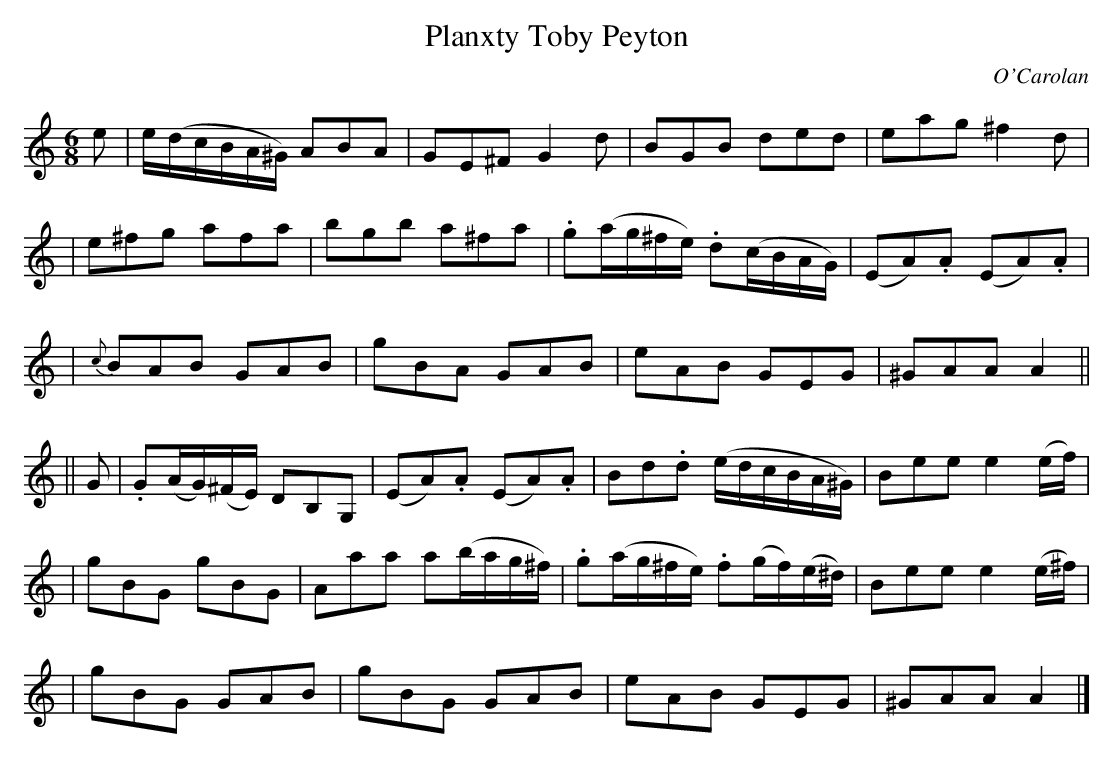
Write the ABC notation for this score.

X:1
T: Planxty Toby Peyton
C:O'Carolan
M:6/8
L:1/8
K:Am
e \
| e/(d/c/B/A/^G/) ABA | GE^F G2d | BGB ded | eag ^f2d |
| e^fg afa | bgb a^fa | .g(a/g/^f/e/) .d(c/B/A/G/) | (EA).A (EA).A |
| {c}BAB GAB | gBA GAB | eAB GEG | ^GAA A2 ||
|| G\
| .G(A/G/)(^F/E/) DB,G, | (EA).A (EA).A | Bd.d (e/d/c/B/A/^G/) | Bee e2(e/f/) |
| gBG gBG | Aaa a(b/a/g/^f/) | .g(a/g/^f/e/) .f(g/f/)(e/^d/) | Bee e2(e/^f/) |
| gBG GAB | gBG GAB | eAB GEG | ^GAA A2 |]
